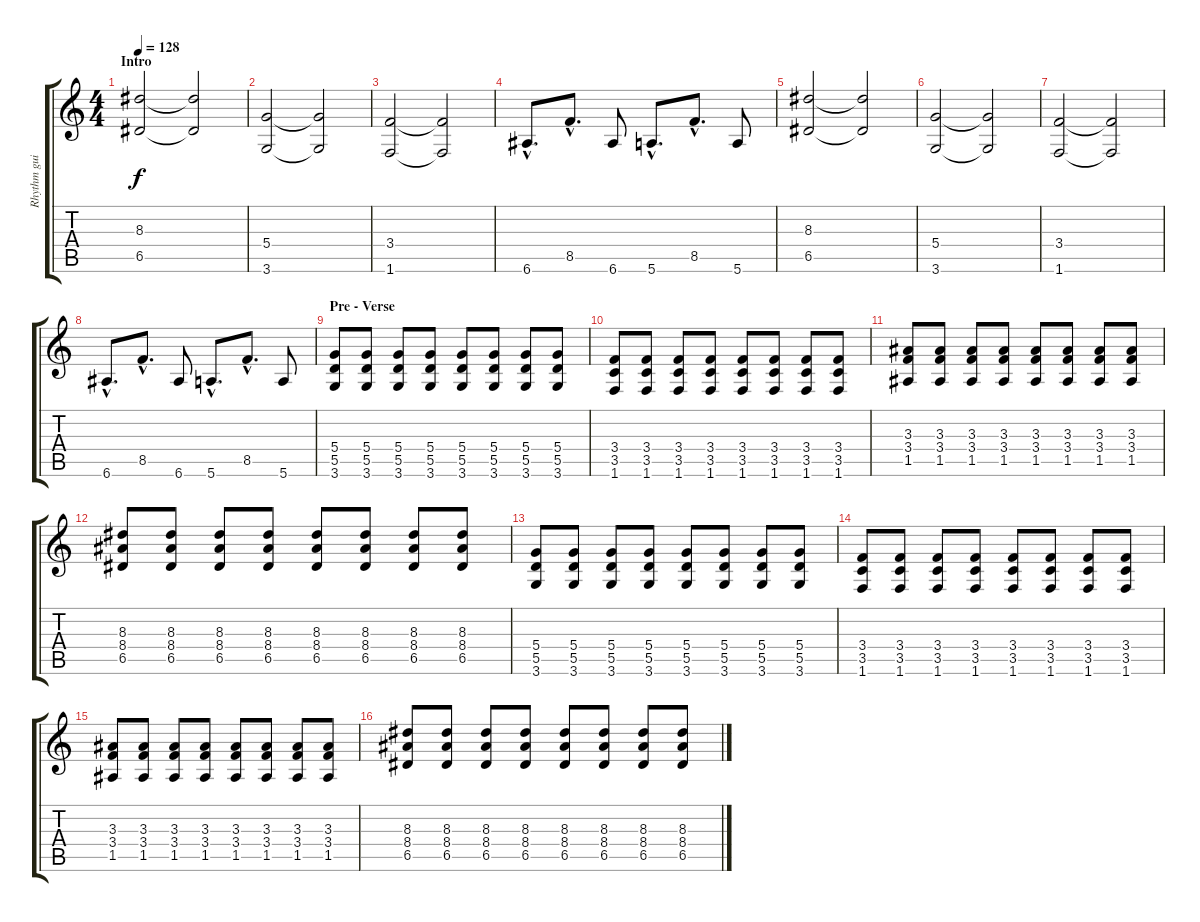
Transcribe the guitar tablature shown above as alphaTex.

\track ("Rhythm guitar" "Rhythm gui") {instrument distortionguitar}
\staff {score tabs}
\tuning (E4 B3 G3 D3 A2 E2) {hide}
\ts (4 4)
\section ("" "Intro")
\tempo 128
\clef g2
\ks c
(8.3 6.5).2{dy f instrument distortionguitar} (8.3{t} 6.5{t}).2 |
(5.4 3.6).2 (5.4{t} 3.6{t}).2 |
(3.4 1.6).2 (3.4{t} 1.6{t}).2 |
6.6{hac}.8{d} 8.5{hac}.8{d} 6.6.8 5.6{hac}.8{d} 8.5{hac}.8{d} 5.6.8 |
(8.3 6.5).2 (8.3{t} 6.5{t}).2 |
(5.4 3.6).2 (5.4{t} 3.6{t}).2 |
(3.4 1.6).2 (3.4{t} 1.6{t}).2 |
6.6{hac}.8{d} 8.5{hac}.8{d} 6.6.8 5.6{hac}.8{d} 8.5{hac}.8{d} 5.6.8 |
\section ("" "Pre - Verse")
(5.4 5.5 3.6).8 (5.4 5.5 3.6).8 (5.4 5.5 3.6).8 (5.4 5.5 3.6).8 (5.4 5.5 3.6).8 (5.4 5.5 3.6).8 (5.4 5.5 3.6).8 (5.4 5.5 3.6).8 |
(3.4 3.5 1.6).8 (3.4 3.5 1.6).8 (3.4 3.5 1.6).8 (3.4 3.5 1.6).8 (3.4 3.5 1.6).8 (3.4 3.5 1.6).8 (3.4 3.5 1.6).8 (3.4 3.5 1.6).8 |
(3.3 3.4 1.5).8 (3.3 3.4 1.5).8 (3.3 3.4 1.5).8 (3.3 3.4 1.5).8 (3.3 3.4 1.5).8 (3.3 3.4 1.5).8 (3.3 3.4 1.5).8 (3.3 3.4 1.5).8 |
(8.3 8.4 6.5).8 (8.3 8.4 6.5).8 (8.3 8.4 6.5).8 (8.3 8.4 6.5).8 (8.3 8.4 6.5).8 (8.3 8.4 6.5).8 (8.3 8.4 6.5).8 (8.3 8.4 6.5).8 |
(5.4 5.5 3.6).8 (5.4 5.5 3.6).8 (5.4 5.5 3.6).8 (5.4 5.5 3.6).8 (5.4 5.5 3.6).8 (5.4 5.5 3.6).8 (5.4 5.5 3.6).8 (5.4 5.5 3.6).8 |
(3.4 3.5 1.6).8 (3.4 3.5 1.6).8 (3.4 3.5 1.6).8 (3.4 3.5 1.6).8 (3.4 3.5 1.6).8 (3.4 3.5 1.6).8 (3.4 3.5 1.6).8 (3.4 3.5 1.6).8 |
(3.3 3.4 1.5).8 (3.3 3.4 1.5).8 (3.3 3.4 1.5).8 (3.3 3.4 1.5).8 (3.3 3.4 1.5).8 (3.3 3.4 1.5).8 (3.3 3.4 1.5).8 (3.3 3.4 1.5).8 |
(8.3 8.4 6.5).8 (8.3 8.4 6.5).8 (8.3 8.4 6.5).8 (8.3 8.4 6.5).8 (8.3 8.4 6.5).8 (8.3 8.4 6.5).8 (8.3 8.4 6.5).8 (8.3 8.4 6.5).8
